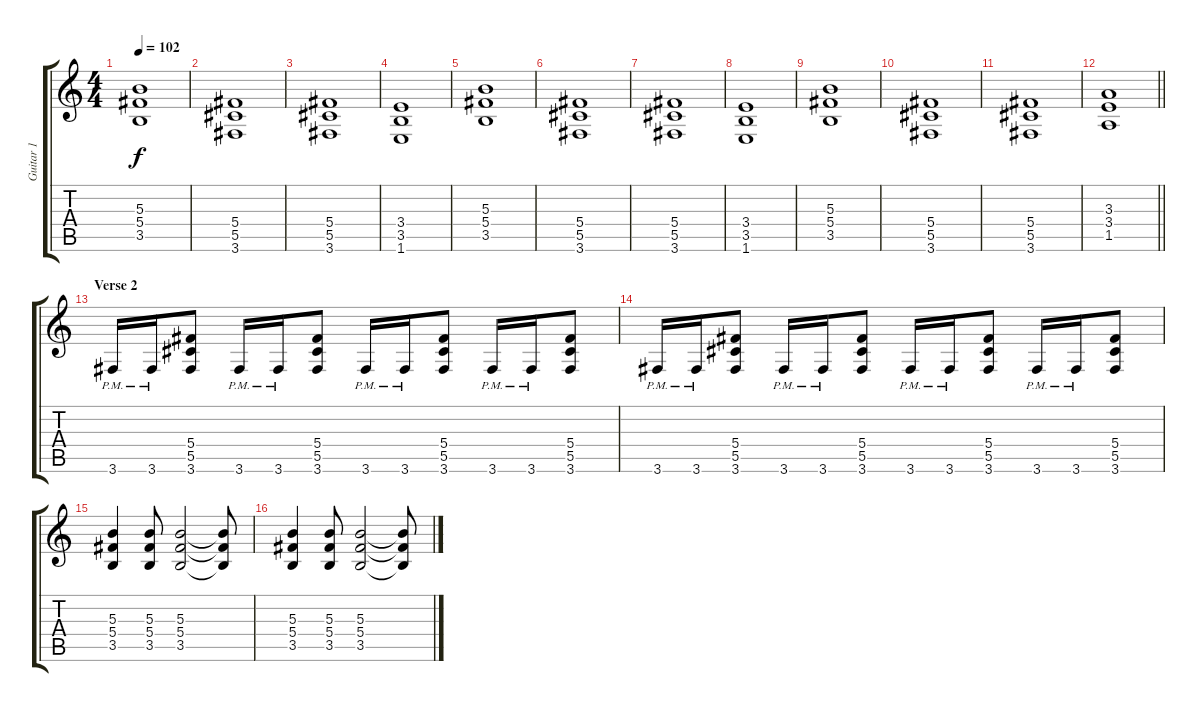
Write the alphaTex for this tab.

\track ("Guitar 1" "Guitar 1") {instrument distortionguitar}
\staff {score tabs}
\tuning (Eb4 Bb3 Gb3 Db3 Ab2 Eb2) {hide}
\ts (4 4)
\tempo 102
\clef g2
\ks c
(5.3 5.4 3.5).1{dy f} |
(5.4 5.5 3.6).1 |
(5.4 5.5 3.6).1 |
(3.4 3.5 1.6).1 |
(5.3 5.4 3.5).1 |
(5.4 5.5 3.6).1 |
(5.4 5.5 3.6).1 |
(3.4 3.5 1.6).1 |
(5.3 5.4 3.5).1 |
(5.4 5.5 3.6).1 |
(5.4 5.5 3.6).1 |
\barLineRight lightlight
(3.3 3.4 1.5).1 |
\section ("" "Verse 2")
3.6{pm}.16 3.6{pm}.16 (5.4 5.5 3.6).8 3.6{pm}.16 3.6{pm}.16 (5.4 5.5 3.6).8 3.6{pm}.16 3.6{pm}.16 (5.4 5.5 3.6).8 3.6{pm}.16 3.6{pm}.16 (5.4 5.5 3.6).8 |
3.6{pm}.16 3.6{pm}.16 (5.4 5.5 3.6).8 3.6{pm}.16 3.6{pm}.16 (5.4 5.5 3.6).8 3.6{pm}.16 3.6{pm}.16 (5.4 5.5 3.6).8 3.6{pm}.16 3.6{pm}.16 (5.4 5.5 3.6).8 |
(5.3 5.4 3.5).4 (5.3 5.4 3.5).8 (5.3 5.4 3.5).2 (5.3{t} 5.4{t} 3.5{t}).8 |
(5.3 5.4 3.5).4 (5.3 5.4 3.5).8 (5.3 5.4 3.5).2 (5.3{t} 5.4{t} 3.5{t}).8
